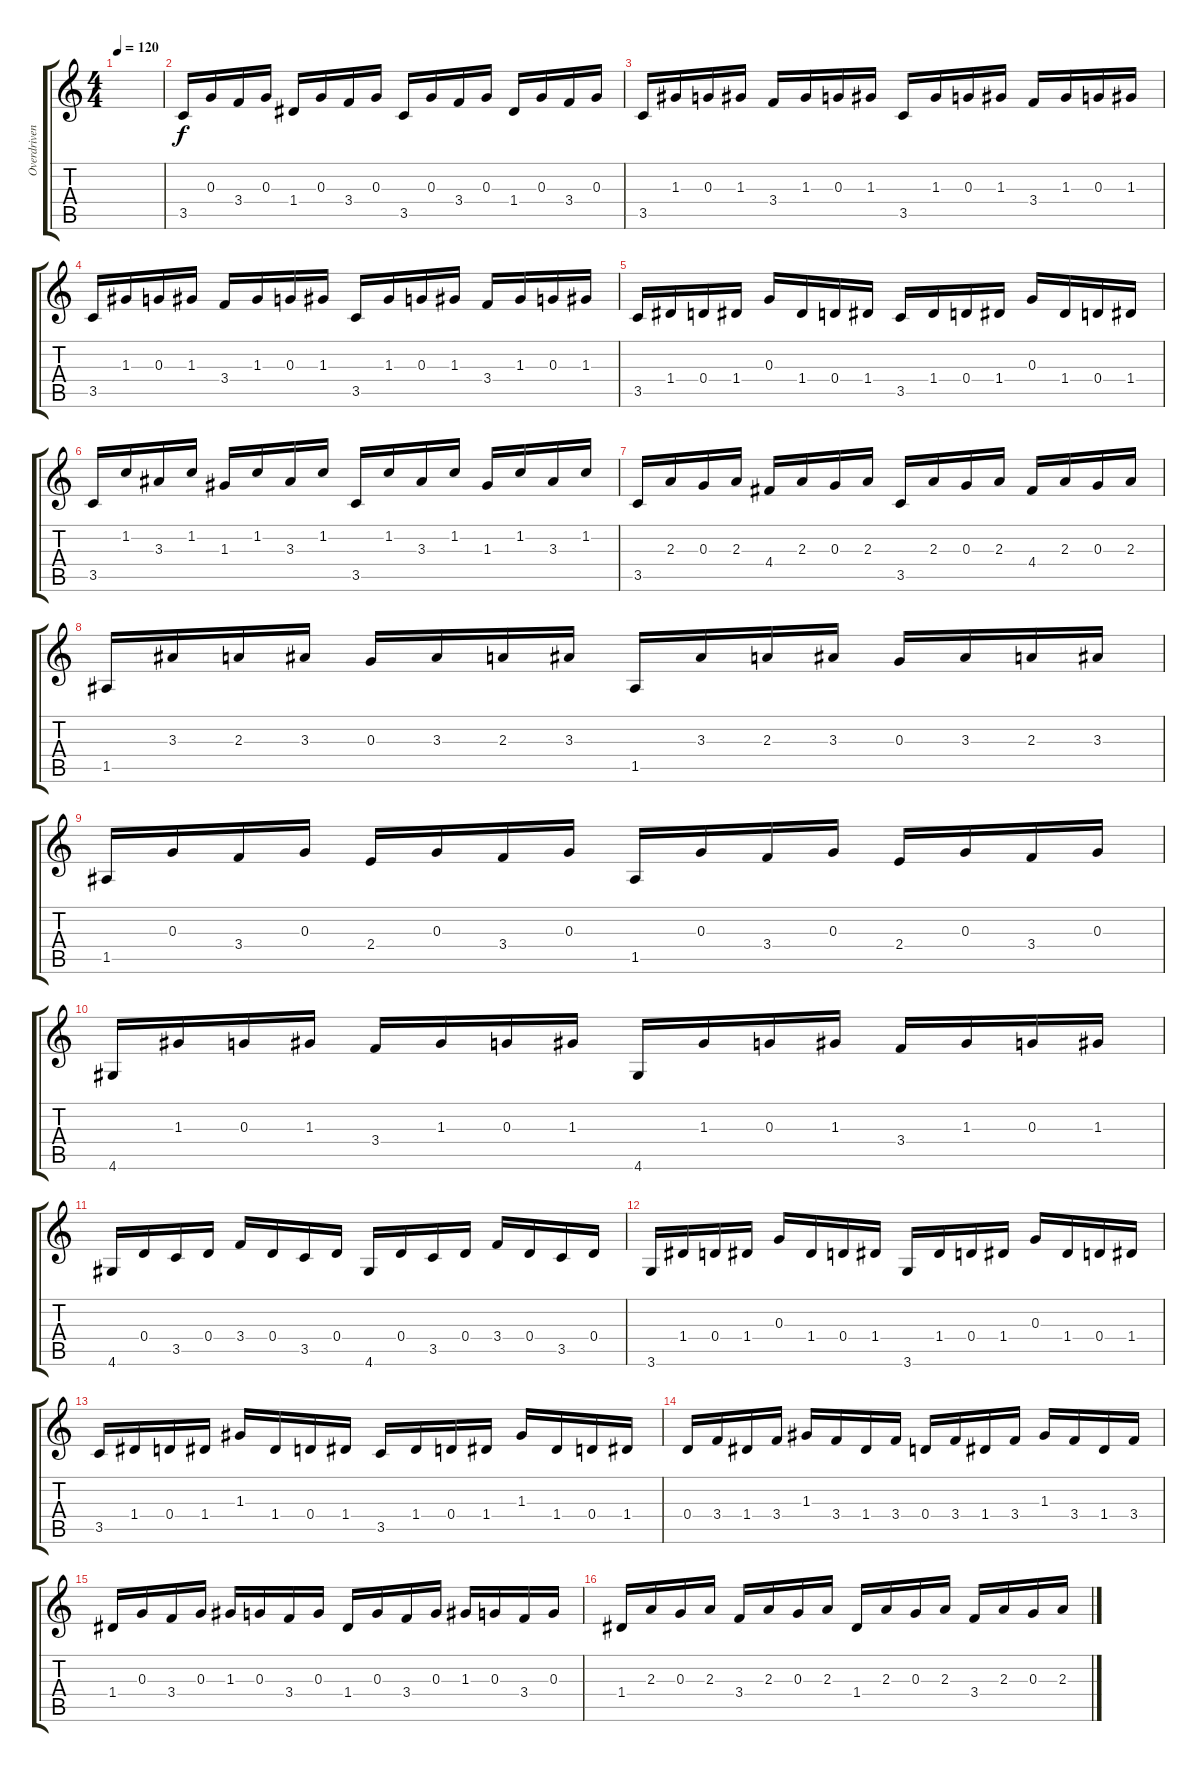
\track ("Overdriven" "Overdriven") {instrument overdrivenguitar}
\staff {score tabs}
\tuning (E4 B3 G3 D3 A2 E2) {hide}
\ts (4 4)
\tempo 120
\clef g2
\ks c
|
3.5.16 0.3.16 3.4.16 0.3.16 1.4.16 0.3.16 3.4.16 0.3.16 3.5.16 0.3.16 3.4.16 0.3.16 1.4.16 0.3.16 3.4.16 0.3.16 |
3.5.16 1.3.16 0.3.16 1.3.16 3.4.16 1.3.16 0.3.16 1.3.16 3.5.16 1.3.16 0.3.16 1.3.16 3.4.16 1.3.16 0.3.16 1.3.16 |
3.5.16 1.3.16 0.3.16 1.3.16 3.4.16 1.3.16 0.3.16 1.3.16 3.5.16 1.3.16 0.3.16 1.3.16 3.4.16 1.3.16 0.3.16 1.3.16 |
3.5.16 1.4.16 0.4.16 1.4.16 0.3.16 1.4.16 0.4.16 1.4.16 3.5.16 1.4.16 0.4.16 1.4.16 0.3.16 1.4.16 0.4.16 1.4.16 |
3.5.16 1.2.16 3.3.16 1.2.16 1.3.16 1.2.16 3.3.16 1.2.16 3.5.16 1.2.16 3.3.16 1.2.16 1.3.16 1.2.16 3.3.16 1.2.16 |
3.5.16 2.3.16 0.3.16 2.3.16 4.4.16 2.3.16 0.3.16 2.3.16 3.5.16 2.3.16 0.3.16 2.3.16 4.4.16 2.3.16 0.3.16 2.3.16 |
1.5.16 3.3.16 2.3.16 3.3.16 0.3.16 3.3.16 2.3.16 3.3.16 1.5.16 3.3.16 2.3.16 3.3.16 0.3.16 3.3.16 2.3.16 3.3.16 |
1.5.16 0.3.16 3.4.16 0.3.16 2.4.16 0.3.16 3.4.16 0.3.16 1.5.16 0.3.16 3.4.16 0.3.16 2.4.16 0.3.16 3.4.16 0.3.16 |
4.6.16 1.3.16 0.3.16 1.3.16 3.4.16 1.3.16 0.3.16 1.3.16 4.6.16 1.3.16 0.3.16 1.3.16 3.4.16 1.3.16 0.3.16 1.3.16 |
4.6.16 0.4.16 3.5.16 0.4.16 3.4.16 0.4.16 3.5.16 0.4.16 4.6.16 0.4.16 3.5.16 0.4.16 3.4.16 0.4.16 3.5.16 0.4.16 |
3.6.16 1.4.16 0.4.16 1.4.16 0.3.16 1.4.16 0.4.16 1.4.16 3.6.16 1.4.16 0.4.16 1.4.16 0.3.16 1.4.16 0.4.16 1.4.16 |
3.5.16 1.4.16 0.4.16 1.4.16 1.3.16 1.4.16 0.4.16 1.4.16 3.5.16 1.4.16 0.4.16 1.4.16 1.3.16 1.4.16 0.4.16 1.4.16 |
0.4.16 3.4.16 1.4.16 3.4.16 1.3.16 3.4.16 1.4.16 3.4.16 0.4.16 3.4.16 1.4.16 3.4.16 1.3.16 3.4.16 1.4.16 3.4.16 |
1.4.16 0.3.16 3.4.16 0.3.16 1.3.16 0.3.16 3.4.16 0.3.16 1.4.16 0.3.16 3.4.16 0.3.16 1.3.16 0.3.16 3.4.16 0.3.16 |
1.4.16 2.3.16 0.3.16 2.3.16 3.4.16 2.3.16 0.3.16 2.3.16 1.4.16 2.3.16 0.3.16 2.3.16 3.4.16 2.3.16 0.3.16 2.3.16
